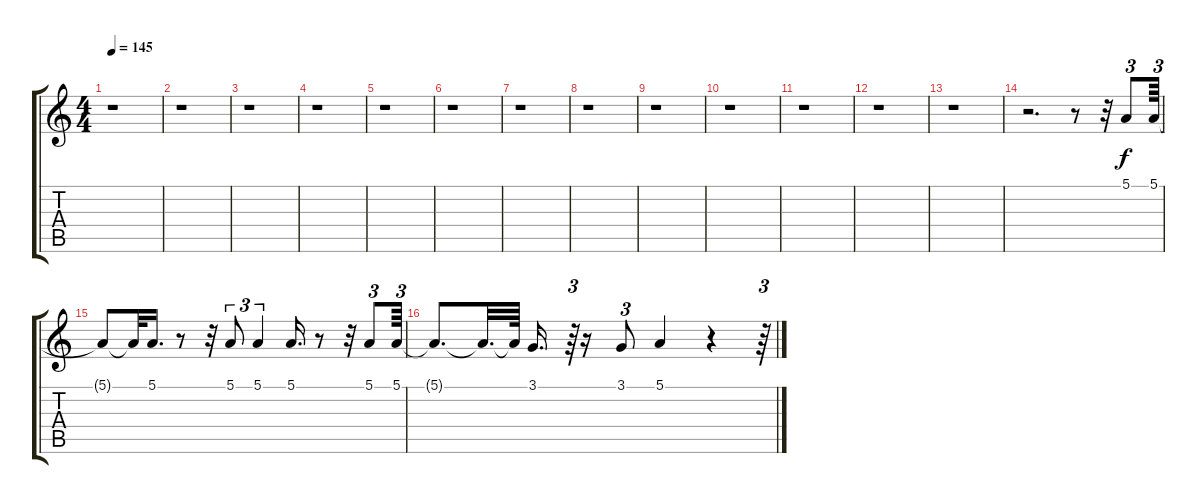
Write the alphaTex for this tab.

\track "" {instrument ocarina}
\staff {score tabs}
\tuning (E4 B3 G3 D3 A2 E2) {hide}
\ts (4 4)
\tempo 145
\clef g2
\ks c
r.1{dy f} |
r.1 |
r.1 |
r.1 |
r.1 |
r.1 |
r.1 |
r.1 |
r.1 |
r.1 |
r.1 |
r.1 |
r.1 |
r.2{d} r.8 r.32 5.1.8{tu (3 2)} 5.1.64{tu (3 2)} |
5.1{t}.8 5.1{t}.32 5.1.16{d} r.8 r.32 5.1.8{tu (3 2)} 5.1.4{tu (3 2)} 5.1.16{d} r.8 r.32 5.1.8{tu (3 2)} 5.1.64{tu (3 2)} |
5.1{t}.8{d} 5.1{t}.32{d} 5.1{t}.64 3.1.16{d} r.64{tu (3 2)} r.16 3.1.8{tu (3 2)} 5.1.4 r.4 r.64{tu (3 2)}
